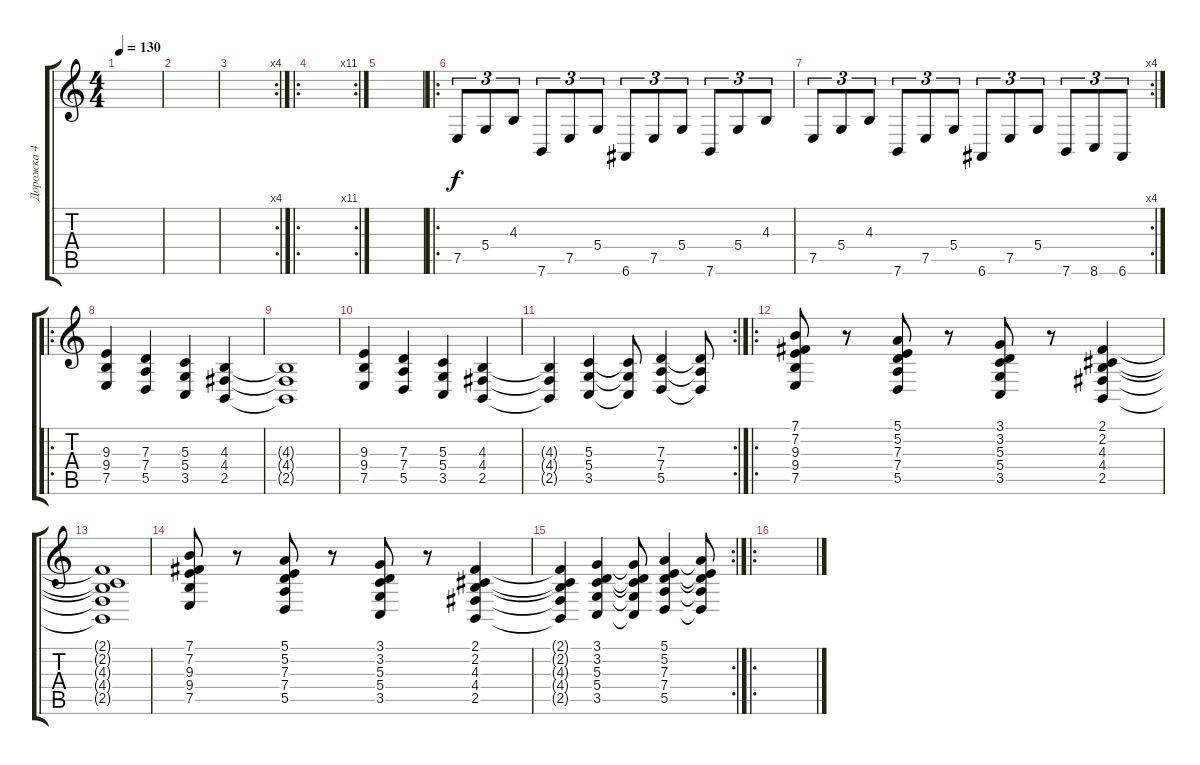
\track ("Дорожка 4" "Дорожка 4") {instrument tremolostrings}
\staff {score tabs}
\tuning (E4 B3 G3 D3 A2 E2) {hide}
\ts (4 4)
\tempo 130
\clef g2
\ks c
|
|
\rc 4
|
\ro
\rc 11
|
|
\ro
7.5.8{tu (3 2) instrument brightacousticpiano} 5.4.8{tu (3 2)} 4.3.8{tu (3 2)} 7.6.8{tu (3 2)} 7.5.8{tu (3 2)} 5.4.8{tu (3 2)} 6.6.8{tu (3 2)} 7.5.8{tu (3 2)} 5.4.8{tu (3 2)} 7.6.8{tu (3 2)} 5.4.8{tu (3 2)} 4.3.8{tu (3 2)} |
\rc 4
7.5.8{tu (3 2)} 5.4.8{tu (3 2)} 4.3.8{tu (3 2)} 7.6.8{tu (3 2)} 7.5.8{tu (3 2)} 5.4.8{tu (3 2)} 6.6.8{tu (3 2)} 7.5.8{tu (3 2)} 5.4.8{tu (3 2)} 7.6.8{tu (3 2)} 8.6.8{tu (3 2)} 6.6.8{tu (3 2)} |
\ro
(9.3 9.4 7.5).4{volume 12 instrument brasssection} (7.3 7.4 5.5).4 (5.3 5.4 3.5).4 (4.3 4.4 2.5).4 |
(4.3{t} 4.4{t} 2.5{t}).1 |
(9.3 9.4 7.5).4 (7.3 7.4 5.5).4 (5.3 5.4 3.5).4 (4.3 4.4 2.5).4 |
\rc 2
(4.3{t} 4.4{t} 2.5{t}).4 (5.3 5.4 3.5).4 (5.3{t} 5.4{t} 3.5{t}).8 (7.3 7.4 5.5).4 (7.3{t} 7.4{t} 5.5{t}).8 |
\ro
(7.1 7.2 9.3 9.4 7.5).8{volume 16 instrument choiraahs} r.8 (5.1 5.2 7.3 7.4 5.5).8 r.8 (3.1 3.2 5.3 5.4 3.5).8 r.8 (2.1 2.2 4.3 4.4 2.5).4 |
(2.1{t} 2.2{t} 4.3{t} 4.4{t} 2.5{t}).1 |
(7.1 7.2 9.3 9.4 7.5).8 r.8 (5.1 5.2 7.3 7.4 5.5).8 r.8 (3.1 3.2 5.3 5.4 3.5).8 r.8 (2.1 2.2 4.3 4.4 2.5).4 |
\rc 2
(2.1{t} 2.2{t} 4.3{t} 4.4{t} 2.5{t}).4 (3.1 3.2 5.3 5.4 3.5).4 (3.1{t} 3.2{t} 5.3{t} 5.4{t} 3.5{t}).8 (5.1 5.2 7.3 7.4 5.5).4 (5.1{t} 5.2{t} 7.3{t} 7.4{t} 5.5{t}).8 |
\ro
